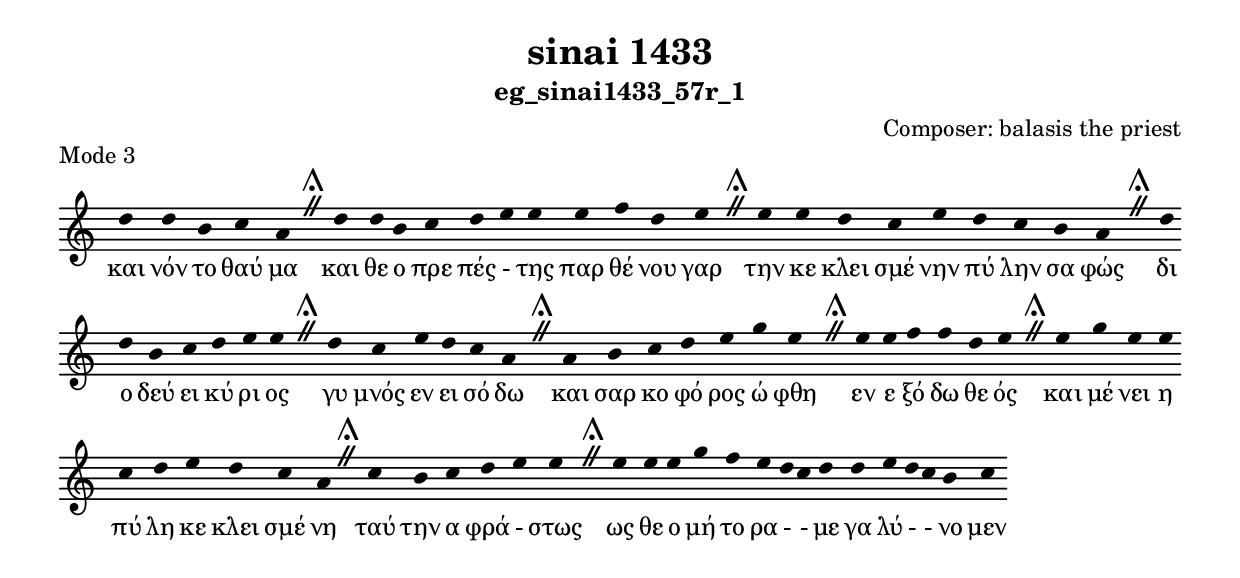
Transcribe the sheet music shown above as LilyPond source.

\include "gregorian.ly"

	\header {
 	  title = "sinai 1433"
	  subtitle = "eg_sinai1433_57r_1"
	  composer = "Composer: balasis the priest"
	  piece = "Mode 3"
	}

	chant = {
	  d''4 d''4 b'4 c''4 a'4 \divisioMaior
 d''4 d''4 b'4 c''4 d''4 e''4 e''4 e''4 f''4 d''4 e''4 \divisioMaior
 e''4 e''4 d''4 c''4 e''4 d''4 c''4 b'4 a'4 \divisioMaior
 d''4 d''4 b'4 c''4 d''4 e''4 e''4 \divisioMaior
 d''4 c''4 e''4 d''4 c''4 a'4 \divisioMaior
 a'4 b'4 c''4 d''4 e''4 g''4 e''4 \divisioMaior
 e''4 e''4 f''4 f''4 d''4 e''4 \divisioMaior
 e''4 g''4 e''4 e''4 c''4 d''4 e''4 d''4 c''4 a'4 \divisioMaior
 c''4 b'4 c''4 d''4 e''4 e''4 \divisioMaior
 e''4 e''4 e''4 g''4 f''4 e''4 d''4 c''4 d''4 d''4 e''4 d''4 c''4 b'4 c''4\finalis
	}

	verba = \lyricmode {και νόν το θαύ μα 
και θε ο πρε πές - της παρ θέ νου γαρ 
την κε κλει σμέ νην πύ λην σα φώς 
δι ο δεύ ει κύ ρι ος 
γυ μνός εν ει σό δω 
και σαρ κο φό ρος ώ φθη 
εν ε ξό δω θε ός 
και μέ νει η πύ λη κε κλει σμέ νη 
ταύ την α φρά - στως 
ως θε ο μή το ρα -  - με γα λύ -  - νο μεν 
	}


	\score {
	  \new Staff <<
	  \new Voice = "melody" \chant
	  \new Lyrics = "one" \lyricsto melody \verba
	  >>
	  \layout {
	    \context {
	      \Staff
	      \remove "Time_signature_engraver"
	      \remove "Bar_engraver"
	    }
	    \context {
	      \Voice
	      \remove "Stem_engraver"
	    }
	  }
	}